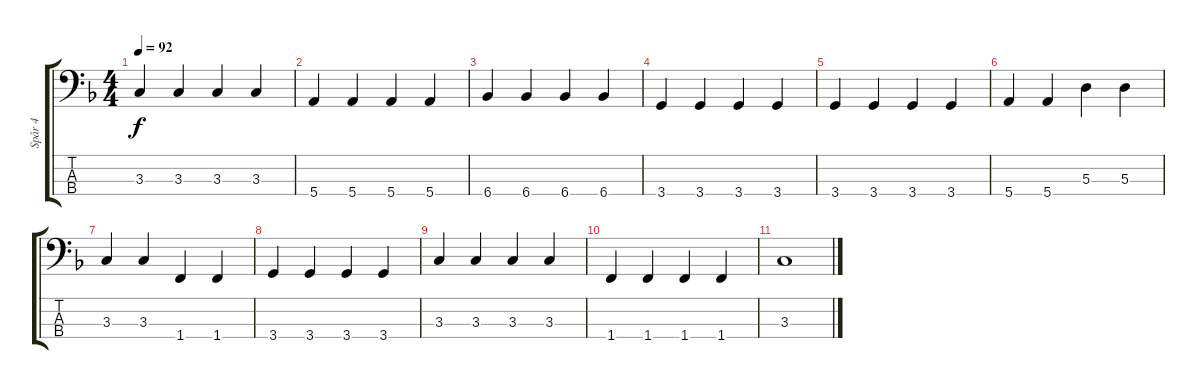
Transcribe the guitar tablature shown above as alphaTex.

\track ("Spår 4" "Spår 4") {instrument electricbassfinger}
\staff {score tabs}
\tuning (G2 D2 A1 E1) {hide}
\ts (4 4)
\tempo 92
\clef f4
\ks f
3.3.4{dy f} 3.3.4 3.3.4 3.3.4 |
5.4.4 5.4.4 5.4.4 5.4.4 |
6.4.4 6.4.4 6.4.4 6.4.4 |
3.4.4 3.4.4 3.4.4 3.4.4 |
3.4.4 3.4.4 3.4.4 3.4.4 |
5.4.4 5.4.4 5.3.4 5.3.4 |
3.3.4 3.3.4 1.4.4 1.4.4 |
3.4.4 3.4.4 3.4.4 3.4.4 |
3.3.4 3.3.4 3.3.4 3.3.4 |
1.4.4 1.4.4 1.4.4 1.4.4 |
3.3.1
